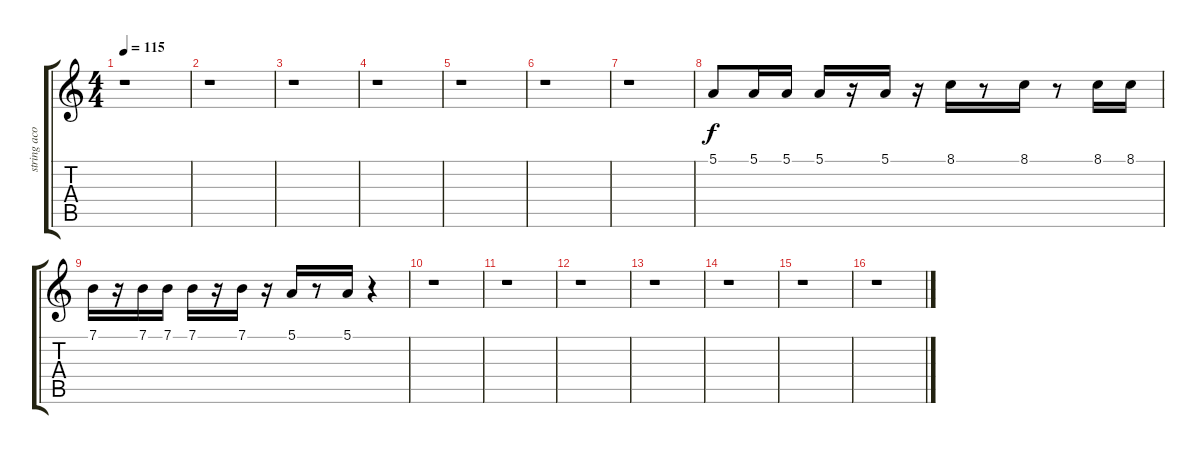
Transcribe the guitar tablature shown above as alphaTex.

\track ("string acompaña " "string aco") {instrument fx5brightness}
\staff {score tabs}
\tuning (E4 B3 G3 D3 A2 E2) {hide}
\ts (4 4)
\tempo 115
\clef g2
\ks c
r.1{dy f} |
r.1 |
r.1 |
r.1 |
r.1 |
r.1 |
r.1 |
5.1.8 5.1.16 5.1.16 5.1.16 r.16 5.1.16 r.16 8.1.16 r.8 8.1.16 r.8 8.1.16 8.1.16 |
7.1.16 r.16 7.1.16 7.1.16 7.1.16 r.16 7.1.16 r.16 5.1.16 r.8 5.1.16 r.4 |
r.1 |
r.1 |
r.1 |
r.1 |
r.1 |
r.1 |
r.1
